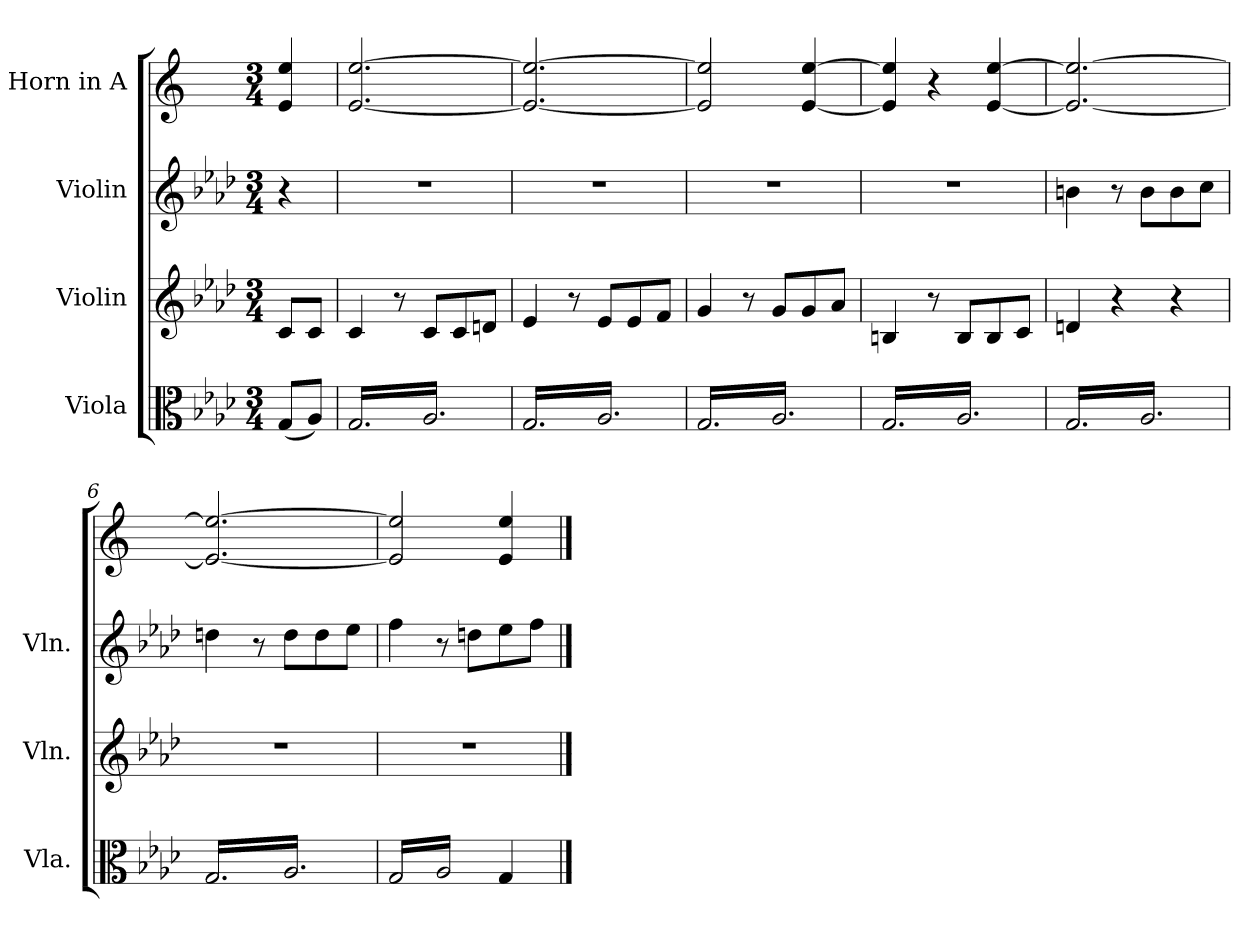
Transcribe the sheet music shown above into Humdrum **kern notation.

**kern	**kern	**kern	**kern
*part4	*part3	*part2	*part1
*staff4	*staff3	*staff2	*staff1
*I"Viola	*I"Violin	*I"Violin	*I"Horn in A
*I'Vla.	*I'Vln.	*I'Vln.	*
*clefC3	*clefG2	*clefG2	*clefG2
*	*	*	*ITrd2c4
*k[b-e-a-d-]	*k[b-e-a-d-]	*k[b-e-a-d-]	*k[b-e-a-d-]
*M3/4	*M3/4	*M3/4	*M3/4
=	=	=	=
(8GL	8cL	4r	4c 4cc
8A-J)	8cJ	.	.
=1	=1	=1	=1
*tremolo	*	*	*
16GLL	4c	2.r	[2.c [2.cc
16A-	.	.	.
16G	.	.	.
16A-	.	.	.
16G	8r	.	.
16A-	.	.	.
16G	8cL	.	.
16A-	.	.	.
16G	8c	.	.
16A-	.	.	.
16G	8dnJ	.	.
16A-JJ	.	.	.
=2	=2	=2	=2
16GLL	4e-	2.r	2.c_ 2.cc_
16A-	.	.	.
16G	.	.	.
16A-	.	.	.
16G	8r	.	.
16A-	.	.	.
16G	8e-L	.	.
16A-	.	.	.
16G	8e-	.	.
16A-	.	.	.
16G	8fJ	.	.
16A-JJ	.	.	.
=3	=3	=3	=3
16GLL	4g	2.r	2c] 2cc]
16A-	.	.	.
16G	.	.	.
16A-	.	.	.
16G	8r	.	.
16A-	.	.	.
16G	8gL	.	.
16A-	.	.	.
16G	8g	.	[4c [4cc
16A-	.	.	.
16G	8a-J	.	.
16A-JJ	.	.	.
=4	=4	=4	=4
16GLL	4Bn	2.r	4c] 4cc]
16A-	.	.	.
16G	.	.	.
16A-	.	.	.
16G	8r	.	4r
16A-	.	.	.
16G	8BL	.	.
16A-	.	.	.
16G	8B	.	[4c [4cc
16A-	.	.	.
16G	8cJ	.	.
16A-JJ	.	.	.
=5	=5	=5	=5
16GLL	4dn	4bn	2.c_ 2.cc_
16A-	.	.	.
16G	.	.	.
16A-	.	.	.
16G	4r	8r	.
16A-	.	.	.
16G	.	8bL	.
16A-	.	.	.
16G	4r	8b	.
16A-	.	.	.
16G	.	8ccJ	.
16A-JJ	.	.	.
=6	=6	=6	=6
16GLL	2.r	4ddn	2.c_ 2.cc_
16A-	.	.	.
16G	.	.	.
16A-	.	.	.
16G	.	8r	.
16A-	.	.	.
16G	.	8ddL	.
16A-	.	.	.
16G	.	8dd	.
16A-	.	.	.
16G	.	8ee-J	.
16A-JJ	.	.	.
=7	=7	=7	=7
16GLL	2.r	4ff	2c] 2cc]
16A-	.	.	.
16G	.	.	.
16A-	.	.	.
16G	.	8r	.
16A-	.	.	.
16G	.	8ddnL	.
16A-JJ	.	.	.
*Xtremolo	*	*	*
4G	.	8ee-	4c 4cc
.	.	.	.
.	.	8ffJ	.
.	.	.	.
==	==	==	==
*-	*-	*-	*-
